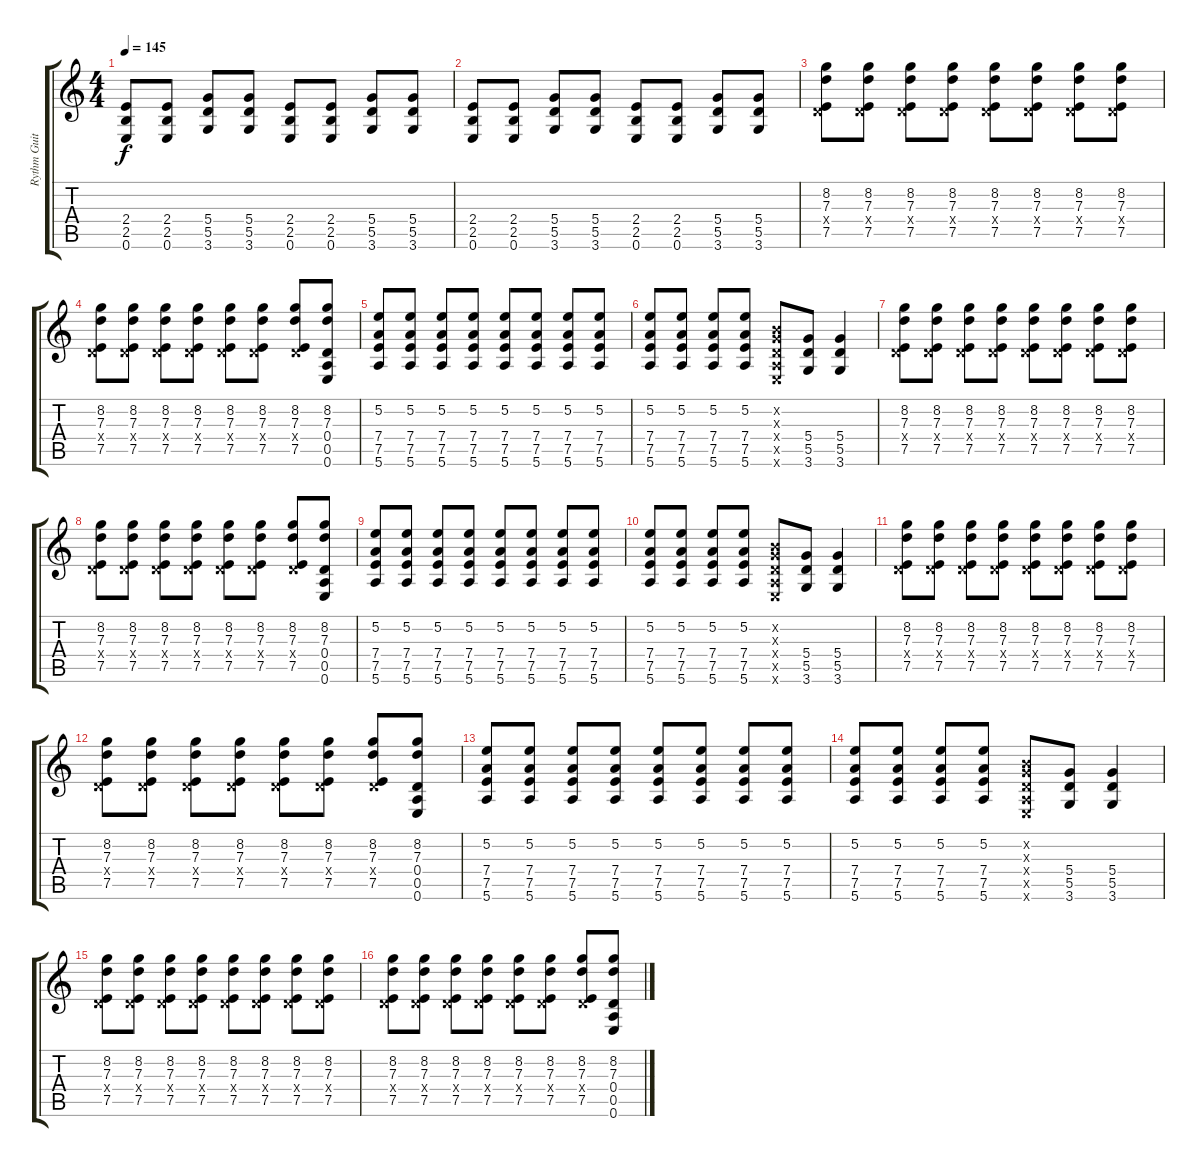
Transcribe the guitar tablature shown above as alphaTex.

\track ("Rythm Guitar" "Rythm Guit") {instrument distortionguitar}
\staff {score tabs}
\tuning (E4 B3 G3 D3 A2 E2) {hide}
\ts (4 4)
\tempo 145
\clef g2
\ks c
(2.4 2.5 0.6).8{dy f} (2.4 2.5 0.6).8 (5.4 5.5 3.6).8 (5.4 5.5 3.6).8 (2.4 2.5 0.6).8 (2.4 2.5 0.6).8 (5.4 5.5 3.6).8 (5.4 5.5 3.6).8 |
(2.4 2.5 0.6).8 (2.4 2.5 0.6).8 (5.4 5.5 3.6).8 (5.4 5.5 3.6).8 (2.4 2.5 0.6).8 (2.4 2.5 0.6).8 (5.4 5.5 3.6).8 (5.4 5.5 3.6).8 |
(8.2 7.3 0.4{x} 7.5).8 (8.2 7.3 0.4{x} 7.5).8 (8.2 7.3 0.4{x} 7.5).8 (8.2 7.3 0.4{x} 7.5).8 (8.2 7.3 0.4{x} 7.5).8 (8.2 7.3 0.4{x} 7.5).8 (8.2 7.3 0.4{x} 7.5).8 (8.2 7.3 0.4{x} 7.5).8 |
(8.2 7.3 0.4{x} 7.5).8 (8.2 7.3 0.4{x} 7.5).8 (8.2 7.3 0.4{x} 7.5).8 (8.2 7.3 0.4{x} 7.5).8 (8.2 7.3 0.4{x} 7.5).8 (8.2 7.3 0.4{x} 7.5).8 (8.2 7.3 0.4{x} 7.5).8 (8.2 7.3 0.4 0.5 0.6).8 |
(5.2 7.4 7.5 5.6).8 (5.2 7.4 7.5 5.6).8 (5.2 7.4 7.5 5.6).8 (5.2 7.4 7.5 5.6).8 (5.2 7.4 7.5 5.6).8 (5.2 7.4 7.5 5.6).8 (5.2 7.4 7.5 5.6).8 (5.2 7.4 7.5 5.6).8 |
(5.2 7.4 7.5 5.6).8 (5.2 7.4 7.5 5.6).8 (5.2 7.4 7.5 5.6).8 (5.2 7.4 7.5 5.6).8 (0.2{x} 0.3{x} 0.4{x} 0.5{x} 0.6{x}).8 (5.4 5.5 3.6).8 (5.4 5.5 3.6).4 |
(8.2 7.3 0.4{x} 7.5).8 (8.2 7.3 0.4{x} 7.5).8 (8.2 7.3 0.4{x} 7.5).8 (8.2 7.3 0.4{x} 7.5).8 (8.2 7.3 0.4{x} 7.5).8 (8.2 7.3 0.4{x} 7.5).8 (8.2 7.3 0.4{x} 7.5).8 (8.2 7.3 0.4{x} 7.5).8 |
(8.2 7.3 0.4{x} 7.5).8 (8.2 7.3 0.4{x} 7.5).8 (8.2 7.3 0.4{x} 7.5).8 (8.2 7.3 0.4{x} 7.5).8 (8.2 7.3 0.4{x} 7.5).8 (8.2 7.3 0.4{x} 7.5).8 (8.2 7.3 0.4{x} 7.5).8 (8.2 7.3 0.4 0.5 0.6).8 |
(5.2 7.4 7.5 5.6).8 (5.2 7.4 7.5 5.6).8 (5.2 7.4 7.5 5.6).8 (5.2 7.4 7.5 5.6).8 (5.2 7.4 7.5 5.6).8 (5.2 7.4 7.5 5.6).8 (5.2 7.4 7.5 5.6).8 (5.2 7.4 7.5 5.6).8 |
(5.2 7.4 7.5 5.6).8 (5.2 7.4 7.5 5.6).8 (5.2 7.4 7.5 5.6).8 (5.2 7.4 7.5 5.6).8 (0.2{x} 0.3{x} 0.4{x} 0.5{x} 0.6{x}).8 (5.4 5.5 3.6).8 (5.4 5.5 3.6).4 |
(8.2 7.3 0.4{x} 7.5).8 (8.2 7.3 0.4{x} 7.5).8 (8.2 7.3 0.4{x} 7.5).8 (8.2 7.3 0.4{x} 7.5).8 (8.2 7.3 0.4{x} 7.5).8 (8.2 7.3 0.4{x} 7.5).8 (8.2 7.3 0.4{x} 7.5).8 (8.2 7.3 0.4{x} 7.5).8 |
(8.2 7.3 0.4{x} 7.5).8 (8.2 7.3 0.4{x} 7.5).8 (8.2 7.3 0.4{x} 7.5).8 (8.2 7.3 0.4{x} 7.5).8 (8.2 7.3 0.4{x} 7.5).8 (8.2 7.3 0.4{x} 7.5).8 (8.2 7.3 0.4{x} 7.5).8 (8.2 7.3 0.4 0.5 0.6).8 |
(5.2 7.4 7.5 5.6).8 (5.2 7.4 7.5 5.6).8 (5.2 7.4 7.5 5.6).8 (5.2 7.4 7.5 5.6).8 (5.2 7.4 7.5 5.6).8 (5.2 7.4 7.5 5.6).8 (5.2 7.4 7.5 5.6).8 (5.2 7.4 7.5 5.6).8 |
(5.2 7.4 7.5 5.6).8 (5.2 7.4 7.5 5.6).8 (5.2 7.4 7.5 5.6).8 (5.2 7.4 7.5 5.6).8 (0.2{x} 0.3{x} 0.4{x} 0.5{x} 0.6{x}).8 (5.4 5.5 3.6).8 (5.4 5.5 3.6).4 |
(8.2 7.3 0.4{x} 7.5).8 (8.2 7.3 0.4{x} 7.5).8 (8.2 7.3 0.4{x} 7.5).8 (8.2 7.3 0.4{x} 7.5).8 (8.2 7.3 0.4{x} 7.5).8 (8.2 7.3 0.4{x} 7.5).8 (8.2 7.3 0.4{x} 7.5).8 (8.2 7.3 0.4{x} 7.5).8 |
(8.2 7.3 0.4{x} 7.5).8 (8.2 7.3 0.4{x} 7.5).8 (8.2 7.3 0.4{x} 7.5).8 (8.2 7.3 0.4{x} 7.5).8 (8.2 7.3 0.4{x} 7.5).8 (8.2 7.3 0.4{x} 7.5).8 (8.2 7.3 0.4{x} 7.5).8 (8.2 7.3 0.4 0.5 0.6).8
